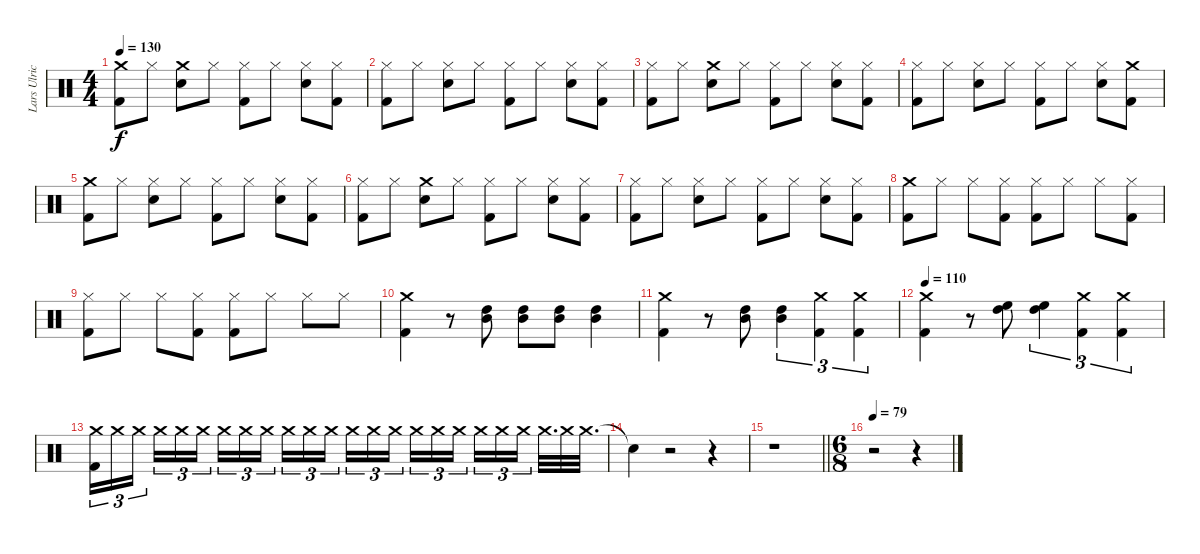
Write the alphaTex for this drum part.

\track ("Lars Ulrich (Drums)" "Lars Ulric") {instrument percussion}
\staff {score}
\articulation defaults
\ts (4 4)
\tempo 130
\clef neutral
\ks c
("Crash medium (hit)" "Kick (hit) 2").8{dy f} "Hi-Hat (closed)".8 ("Crash medium (hit)" "Snare (hit) 2").8 "Hi-Hat (closed)".8 ("Hi-Hat (closed)" "Kick (hit) 2").8 "Hi-Hat (closed)".8 ("Snare (hit) 2" "Hi-Hat (closed)").8 ("Kick (hit) 2" "Hi-Hat (closed)").8 |
("Hi-Hat (closed)" "Kick (hit) 2").8 "Hi-Hat (closed)".8 ("Snare (hit) 2" "Hi-Hat (closed)").8 "Hi-Hat (closed)".8 ("Hi-Hat (closed)" "Kick (hit) 2").8 "Hi-Hat (closed)".8 ("Snare (hit) 2" "Hi-Hat (closed)").8 ("Hi-Hat (closed)" "Kick (hit) 2").8 |
("Hi-Hat (closed)" "Kick (hit) 2").8 "Hi-Hat (closed)".8 ("Crash medium (hit)" "Snare (hit) 2").8 "Hi-Hat (closed)".8 ("Hi-Hat (closed)" "Kick (hit) 2").8 "Hi-Hat (closed)".8 ("Snare (hit) 2" "Hi-Hat (closed)").8 ("Kick (hit) 2" "Hi-Hat (closed)").8 |
("Kick (hit) 2" "Hi-Hat (closed)").8 "Hi-Hat (closed)".8 ("Snare (hit) 2" "Hi-Hat (closed)").8 "Hi-Hat (closed)".8 ("Kick (hit) 2" "Hi-Hat (closed)").8 "Hi-Hat (closed)".8 ("Snare (hit) 2" "Hi-Hat (closed)").8 ("Crash medium (hit)" "Kick (hit) 2").8 |
("Crash medium (hit)" "Kick (hit) 2").8 "Hi-Hat (closed)".8 ("Snare (hit) 2" "Hi-Hat (closed)").8 "Hi-Hat (closed)".8 ("Hi-Hat (closed)" "Kick (hit) 2").8 "Hi-Hat (closed)".8 ("Snare (hit) 2" "Hi-Hat (closed)").8 ("Kick (hit) 2" "Hi-Hat (closed)").8 |
("Hi-Hat (closed)" "Kick (hit) 2").8 "Hi-Hat (closed)".8 ("Crash medium (hit)" "Snare (hit) 2").8 "Hi-Hat (closed)".8 ("Hi-Hat (closed)" "Kick (hit) 2").8 "Hi-Hat (closed)".8 ("Snare (hit) 2" "Hi-Hat (closed)").8 ("Hi-Hat (closed)" "Kick (hit) 2").8 |
("Hi-Hat (closed)" "Kick (hit) 2").8 "Hi-Hat (closed)".8 ("Hi-Hat (closed)" "Snare (hit) 2").8 "Hi-Hat (closed)".8 ("Hi-Hat (closed)" "Kick (hit) 2").8 "Hi-Hat (closed)".8 ("Snare (hit) 2" "Hi-Hat (closed)").8 ("Kick (hit) 2" "Hi-Hat (closed)").8 |
("Kick (hit) 2" "Crash medium (hit)").8 "Hi-Hat (closed)".8 "Hi-Hat (closed)".8 ("Kick (hit) 2" "Hi-Hat (closed)").8 ("Kick (hit) 2" "Hi-Hat (closed)").8 "Hi-Hat (closed)".8 "Hi-Hat (closed)".8 ("Kick (hit) 2" "Hi-Hat (closed)").8 |
("Hi-Hat (closed)" "Kick (hit) 2").8 "Hi-Hat (closed)".8 "Hi-Hat (closed)".8 ("Kick (hit) 2" "Hi-Hat (closed)").8 ("Hi-Hat (closed)" "Kick (hit) 2").8 "Hi-Hat (closed)".8 "Hi-Hat (closed)".8 "Hi-Hat (closed)".8 |
("Kick (hit) 2" "Crash medium (hit)").4 r.8 ("High Tom (hit)" "Mid Tom (hit)").8 ("High Tom (hit)" "Mid Tom (hit)").8 ("High Tom (hit)" "Mid Tom (hit)").8 ("High Tom (hit)" "Mid Tom (hit)").4 |
("Kick (hit) 2" "Crash medium (hit)").4 r.8 ("Mid Tom (hit)" "High Tom (hit)").8 ("High Tom (hit)" "Mid Tom (hit)").4{tu (3 2)} ("Kick (hit) 2" "Crash medium (hit)").4{tu (3 2)} ("Kick (hit) 2" "Crash medium (hit)").4{tu (3 2)} |
\tempo 110
("Crash medium (hit)" "Kick (hit) 2").4 r.8 ("High Floor Tom (hit)" "High Tom (hit)").8 ("High Tom (hit)" "High Floor Tom (hit)").4{tu (3 2)} ("Kick (hit) 2" "Crash medium (hit)").4{tu (3 2)} ("Kick (hit) 2" "Crash medium (hit)").4{tu (3 2)} |
("Kick (hit) 2" "Crash medium (hit)").16{tu (3 2)} "Crash medium (hit)".16{tu (3 2)} "Crash medium (hit)".16{tu (3 2) beam splitsecondary} "Crash medium (hit)".16{tu (3 2)} "Crash medium (hit)".16{tu (3 2)} "Crash medium (hit)".16{tu (3 2)} "Crash medium (hit)".16{tu (3 2)} "Crash medium (hit)".16{tu (3 2)} "Crash medium (hit)".16{tu (3 2) beam splitsecondary} "Crash medium (hit)".16{tu (3 2)} "Crash medium (hit)".16{tu (3 2)} "Crash medium (hit)".16{tu (3 2)} "Crash medium (hit)".16{tu (3 2)} "Crash medium (hit)".16{tu (3 2)} "Crash medium (hit)".16{tu (3 2) beam splitsecondary} "Crash medium (hit)".16{tu (3 2)} "Crash medium (hit)".16{tu (3 2)} "Crash medium (hit)".16{tu (3 2)} "Crash medium (hit)".16{tu (3 2)} "Crash medium (hit)".16{tu (3 2)} "Crash medium (hit)".16{tu (3 2) beam splitsecondary} "Crash medium (hit)".32{d} "Crash medium (hit)".32 "Crash medium (hit)".32{d} |
"Snare (hit)"{t}.4 r.2 r.4 |
\barLineRight lightlight
r.1 |
\ts (6 8)
\tempo 79
r.2 r.4
